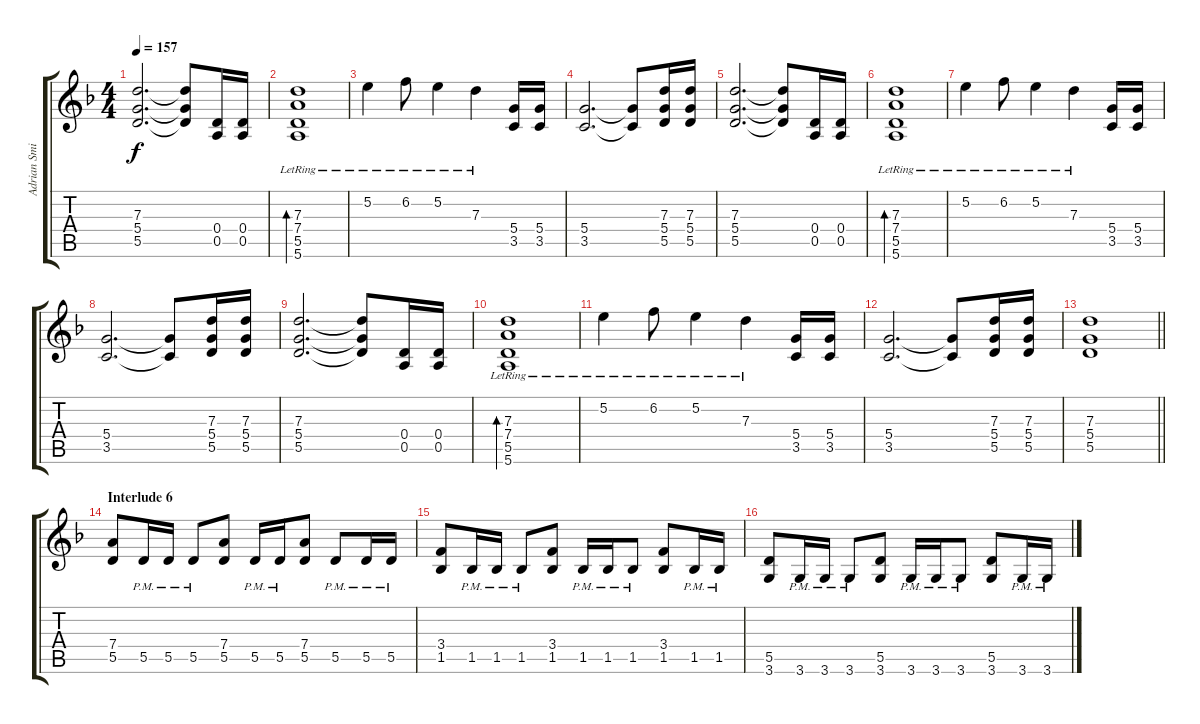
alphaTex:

\track ("Adrian Smith" "Adrian Smi") {instrument overdrivenguitar}
\staff {score tabs}
\tuning (E4 B3 G3 D3 A2 E2) {hide}
\ts (4 4)
\tempo 157
\clef g2
\ks f
(7.3 5.4 5.5).2{d dy f} (7.3{t} 5.4{t} 5.5{t}).8 (0.4 0.5).16 (0.4 0.5).16 |
(7.3{lr} 7.4{lr} 5.5{lr} 5.6{lr}).1{bd 240} |
5.2{lr}.4 6.2{lr}.8 5.2{lr}.4 7.3{lr}.4 (5.4 3.5).16 (5.4 3.5).16 |
(5.4 3.5).2{d} (5.4{t} 3.5{t}).8 (7.3 5.4 5.5).16 (7.3 5.4 5.5).16 |
(7.3 5.4 5.5).2{d} (7.3{t} 5.4{t} 5.5{t}).8 (0.4 0.5).16 (0.4 0.5).16 |
(7.3{lr} 7.4{lr} 5.5{lr} 5.6{lr}).1{bd 240} |
5.2{lr}.4 6.2{lr}.8 5.2{lr}.4 7.3{lr}.4 (5.4 3.5).16 (5.4 3.5).16 |
(5.4 3.5).2{d} (5.4{t} 3.5{t}).8 (7.3 5.4 5.5).16 (7.3 5.4 5.5).16 |
(7.3 5.4 5.5).2{d} (7.3{t} 5.4{t} 5.5{t}).8 (0.4 0.5).16 (0.4 0.5).16 |
(7.3{lr} 7.4{lr} 5.5{lr} 5.6{lr}).1{bd 240} |
5.2{lr}.4 6.2{lr}.8 5.2{lr}.4 7.3{lr}.4 (5.4 3.5).16 (5.4 3.5).16 |
(5.4 3.5).2{d} (5.4{t} 3.5{t}).8 (7.3 5.4 5.5).16 (7.3 5.4 5.5).16 |
\barLineRight lightlight
(7.3 5.4 5.5).1 |
\section ("" "Interlude 6")
(7.4 5.5).8 5.5{pm}.16 5.5{pm}.16 5.5{pm}.8 (7.4 5.5).8 5.5{pm}.16 5.5{pm}.16 (7.4 5.5).8 5.5{pm}.8 5.5{pm}.16 5.5{pm}.16 |
(3.4 1.5).8 1.5{pm}.16 1.5{pm}.16 1.5{pm}.8 (3.4 1.5).8 1.5{pm}.16 1.5{pm}.16 1.5{pm}.8 (3.4 1.5).8 1.5{pm}.16 1.5{pm}.16 |
(5.5 3.6).8 3.6{pm}.16 3.6{pm}.16 3.6{pm}.8 (5.5 3.6).8 3.6{pm}.16 3.6{pm}.16 3.6{pm}.8 (5.5 3.6).8 3.6{pm}.16 3.6{pm}.16
